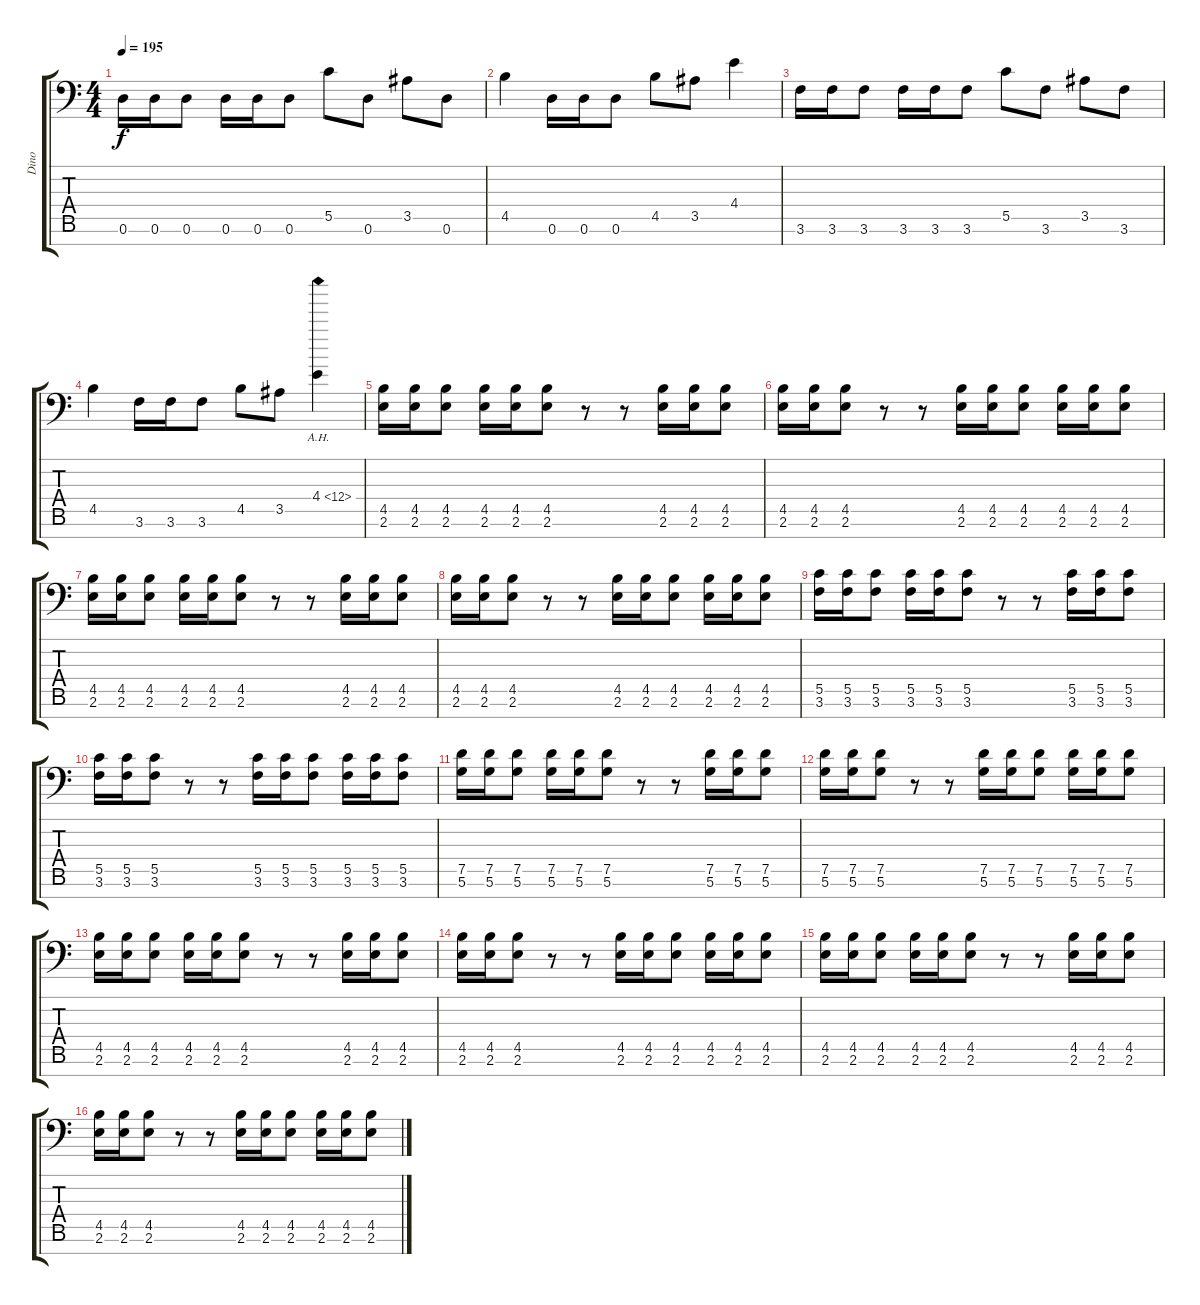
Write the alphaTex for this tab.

\track ("Dino" "Dino") {instrument distortionguitar}
\staff {score tabs}
\tuning (D4 A3 F3 C3 G2 D2 A1) {hide}
\ts (4 4)
\tempo 195
\clef f4
\ks c
0.6.16{dy f} 0.6.16 0.6.8 0.6.16 0.6.16 0.6.8 5.5.8 0.6.8 3.5.8 0.6.8 |
4.5.4 0.6.16 0.6.16 0.6.8 4.5.8 3.5.8 4.4.4 |
3.6.16 3.6.16 3.6.8 3.6.16 3.6.16 3.6.8 5.5.8 3.6.8 3.5.8 3.6.8 |
4.5.4 3.6.16 3.6.16 3.6.8 4.5.8 3.5.8 4.4{ah 8}.4 |
(4.5 2.6).16 (4.5 2.6).16 (4.5 2.6).8 (4.5 2.6).16 (4.5 2.6).16 (4.5 2.6).8 r.8 r.8 (4.5 2.6).16 (4.5 2.6).16 (4.5 2.6).8 |
(4.5 2.6).16 (4.5 2.6).16 (4.5 2.6).8 r.8 r.8 (4.5 2.6).16 (4.5 2.6).16 (4.5 2.6).8 (4.5 2.6).16 (4.5 2.6).16 (4.5 2.6).8 |
(4.5 2.6).16 (4.5 2.6).16 (4.5 2.6).8 (4.5 2.6).16 (4.5 2.6).16 (4.5 2.6).8 r.8 r.8 (4.5 2.6).16 (4.5 2.6).16 (4.5 2.6).8 |
(4.5 2.6).16 (4.5 2.6).16 (4.5 2.6).8 r.8 r.8 (4.5 2.6).16 (4.5 2.6).16 (4.5 2.6).8 (4.5 2.6).16 (4.5 2.6).16 (4.5 2.6).8 |
(5.5 3.6).16 (5.5 3.6).16 (5.5 3.6).8 (5.5 3.6).16 (5.5 3.6).16 (5.5 3.6).8 r.8 r.8 (5.5 3.6).16 (5.5 3.6).16 (5.5 3.6).8 |
(5.5 3.6).16 (5.5 3.6).16 (5.5 3.6).8 r.8 r.8 (5.5 3.6).16 (5.5 3.6).16 (5.5 3.6).8 (5.5 3.6).16 (5.5 3.6).16 (5.5 3.6).8 |
(7.5 5.6).16 (7.5 5.6).16 (7.5 5.6).8 (7.5 5.6).16 (7.5 5.6).16 (7.5 5.6).8 r.8 r.8 (7.5 5.6).16 (7.5 5.6).16 (7.5 5.6).8 |
(7.5 5.6).16 (7.5 5.6).16 (7.5 5.6).8 r.8 r.8 (7.5 5.6).16 (7.5 5.6).16 (7.5 5.6).8 (7.5 5.6).16 (7.5 5.6).16 (7.5 5.6).8 |
(4.5 2.6).16 (4.5 2.6).16 (4.5 2.6).8 (4.5 2.6).16 (4.5 2.6).16 (4.5 2.6).8 r.8 r.8 (4.5 2.6).16 (4.5 2.6).16 (4.5 2.6).8 |
(4.5 2.6).16 (4.5 2.6).16 (4.5 2.6).8 r.8 r.8 (4.5 2.6).16 (4.5 2.6).16 (4.5 2.6).8 (4.5 2.6).16 (4.5 2.6).16 (4.5 2.6).8 |
(4.5 2.6).16 (4.5 2.6).16 (4.5 2.6).8 (4.5 2.6).16 (4.5 2.6).16 (4.5 2.6).8 r.8 r.8 (4.5 2.6).16 (4.5 2.6).16 (4.5 2.6).8 |
(4.5 2.6).16 (4.5 2.6).16 (4.5 2.6).8 r.8 r.8 (4.5 2.6).16 (4.5 2.6).16 (4.5 2.6).8 (4.5 2.6).16 (4.5 2.6).16 (4.5 2.6).8
